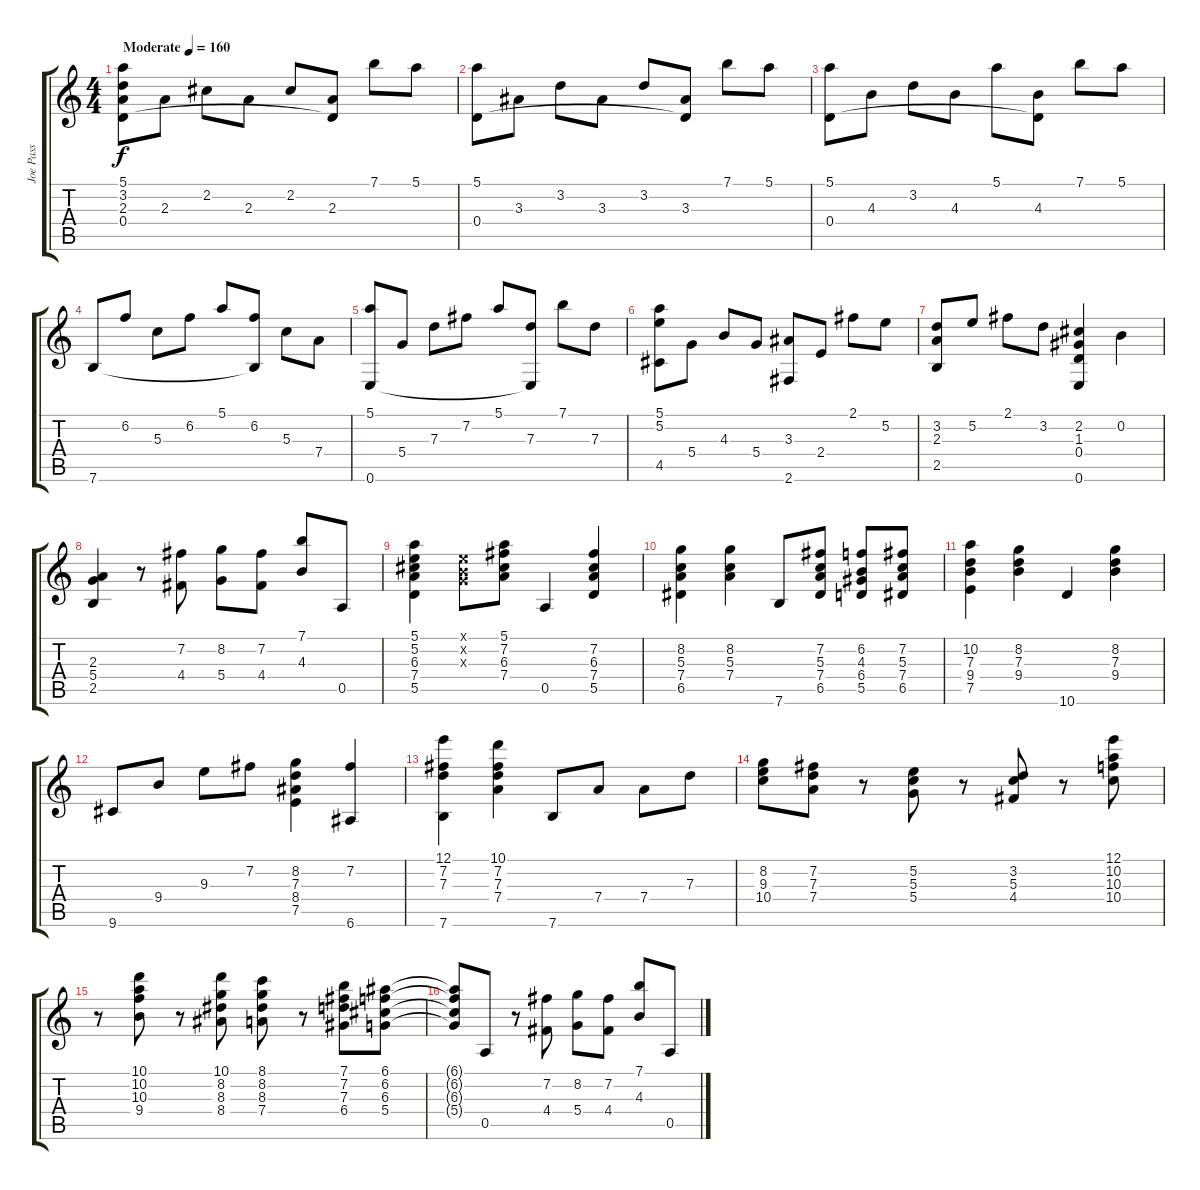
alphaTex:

\track ("Joe Pass" "Joe Pass") {instrument electricguitarjazz}
\staff {score tabs}
\tuning (E4 B3 G3 D3 A2 E2) {hide}
\ts (4 4)
\tempo (160 "Moderate")
\clef g2
\ks c
(5.1 3.2 2.3 0.4).8{dy f instrument electricguitarjazz} 2.3.8 2.2.8 2.3.8 2.2.8 (2.3 0.4{t}).8 7.1.8 5.1.8 |
(5.1 0.4).8 3.3.8 3.2.8 3.3.8 3.2.8 (3.3 0.4{t}).8 7.1.8 5.1.8 |
(5.1 0.4).8 4.3.8 3.2.8 4.3.8 5.1.8 (4.3 0.4{t}).8 7.1.8 5.1.8 |
7.6.8 6.2.8 5.3.8 6.2.8 5.1.8 (6.2 7.6{t}).8 5.3.8 7.4.8 |
(5.1 0.6).8 5.4.8 7.3.8 7.2.8 5.1.8 (7.3 0.6{t}).8 7.1.8 7.3.8 |
(5.1 5.2 4.5).8 5.4.8 4.3.8 5.4.8 (3.3 2.6).8 2.4.8 2.1.8 5.2.8 |
(3.2 2.3 2.5).8 5.2.8 2.1.8 3.2.8 (2.2 1.3 0.4 0.6).4 0.2.4 |
(2.3 5.4 2.5).4 r.8 (7.2 4.4).8 (8.2 5.4).8 (7.2 4.4).8 (7.1 4.3).8 0.5.8 |
(5.1 5.2 6.3 7.4 5.5).4 (0.1{x} 0.2{x} 0.3{x}).8 (5.1 7.2 6.3 7.4).8 0.5.4 (7.2 6.3 7.4 5.5).4 |
(8.2 5.3 7.4 6.5).4 (8.2 5.3 7.4).4 7.6.8 (7.2 5.3 7.4 6.5).8 (6.2 4.3 6.4 5.5).8 (7.2 5.3 7.4 6.5).8 |
(10.2 7.3 9.4 7.5).4 (8.2 7.3 9.4).4 10.6.4 (8.2 7.3 9.4).4 |
9.6.8 9.4.8 9.3.8 7.2.8 (8.2 7.3 8.4 7.5).4 (7.2 6.6).4 |
(12.1 7.2 7.3 7.6).4 (10.1 7.2 7.3 7.4).4 7.6.8 7.4.8 7.4.8 7.3.8 |
(8.2 9.3 10.4).8 (7.2 7.3 7.4).8 r.8 (5.2 5.3 5.4).8 r.8 (3.2 5.3 4.4).8 r.8 (12.1 10.2 10.3 10.4).8 |
r.8 (10.1 10.2 10.3 9.4).8 r.8 (10.1 8.2 8.3 8.4).8 (8.1 8.2 8.3 7.4).8 r.8 (7.1 7.2 7.3 6.4).8 (6.1 6.2 6.3 5.4).8 |
(6.1{t} 6.2{t} 6.3{t} 5.4{t}).8 0.5.8 r.8 (7.2 4.4).8 (8.2 5.4).8 (7.2 4.4).8 (7.1 4.3).8 0.5.8
